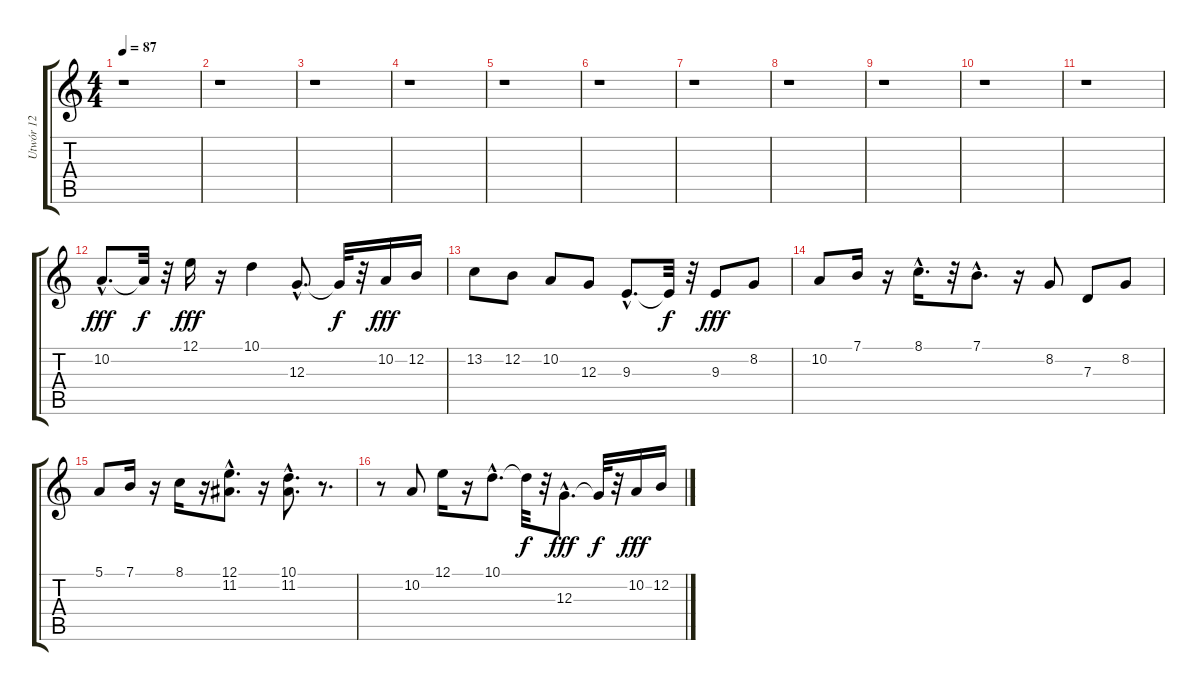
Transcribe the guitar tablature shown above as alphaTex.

\track ("Utwór 12" "Utwór 12") {instrument stringensemble1}
\staff {score tabs}
\tuning (E4 B3 G3 D3 A2 E2) {hide}
\ts (4 4)
\tempo 87
\clef g2
\ks c
r.1{dy fff} |
r.1 |
r.1 |
r.1 |
r.1 |
r.1 |
r.1 |
r.1 |
r.1 |
r.1 |
r.1 |
10.2{hac}.8{d} 10.2{t}.32{dy f} r.32 12.1.16{dy fff} r.16 10.1.4 12.3{hac}.8{d} 12.3{t}.32{dy f} r.32 10.2.16{dy fff} 12.2.16 |
13.2.8 12.2.8 10.2.8 12.3.8 9.3{hac}.8{d} 9.3{t}.32{dy f} r.32 9.3.8{dy fff} 8.2.8 |
10.2.8 7.1.16 r.16 8.1{hac}.16{d} r.32 7.1{hac}.8{d} r.16 8.2.8 7.3.8 8.2.8 |
5.1.8 7.1.16 r.16 8.1.16 r.16 (12.1{hac} 11.2{hac}).8{d} r.16 (10.1{hac} 11.2{hac}).8{d} r.8{d} |
r.8 10.2.8 12.1.16 r.16 10.1{hac}.8{d} 10.1{t}.32{dy f} r.32 12.3{hac}.8{d dy fff} 12.3{t}.32{dy f} r.32 10.2.16{dy fff} 12.2.16
